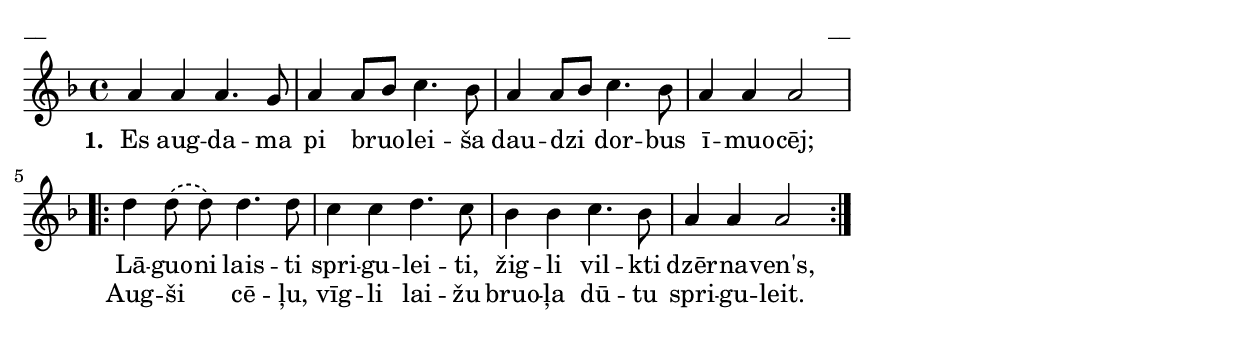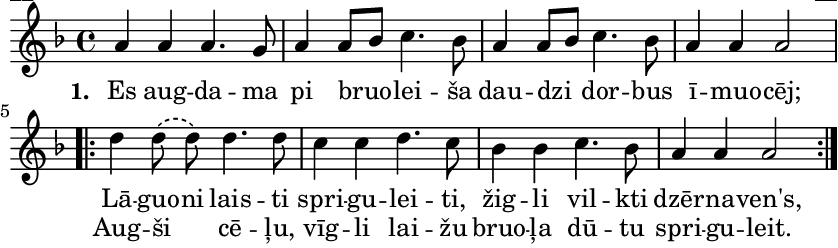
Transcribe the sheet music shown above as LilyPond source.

\version "2.13.18"
#(ly:set-option 'crop #t)

\paper {
line-width = 14\cm
left-margin = 0.4\cm
between-system-padding = 0.1\cm
between-system-space = 0.1\cm
}
% SBTZK, p.28
\layout {
indent = #0
ragged-last = ##f
}


voiceA = \relative c' {
\clef "treble"
\key f \major
\time 4/4
\phrasingSlurDashed
a'4 a a4. g8 | a4 a8 [bes] c4. bes8 | a4 a8 [bes] c4. bes8 | a4 a a2 |
\repeat volta2 { d4 d8 \(d\) d4. d8 | c4 c d4. c8 | bes4 bes c4. bes8 | a4 a a2 }
}

lyricA = \lyricmode {
\set stanza = "1. "
Es aug -- da -- ma pi bruo -- lei -- ša dau -- dzi dor -- bus ī -- muo -- cēj;
Lā -- guo -- ni lais -- ti spri -- gu -- lei -- ti, žig -- li vil -- kti dzēr -- na -- ven's,
}

lyricB = \lyricmode {
_ _ _ _ _ _ _ _ _ _ _ _ _ _ _
Aug -- ši _ cē -- ļu, vīg -- li lai -- žu bruo -- ļa dū -- tu spri -- gu -- leit.
}

fullScore = <<
%\new ChordNames { \chordsA }
\new Staff {
<<
\new Voice = "voiceA" { \oneVoice \autoBeamOff \voiceA }
\new Lyrics \lyricsto "voiceA" \lyricA
\new Lyrics \lyricsto "voiceA" \lyricB
%\new Voice = "voiceB" { \voiceTwo \autoBeamOff \voiceB }
>>
}
>>



\score {
\fullScore
\header { piece = "__" opus = "__" }
}
\markup { \with-color #(x11-color 'white) \sans \smaller "__" }
\score {
\unfoldRepeats
\fullScore
\midi {
\context { \Staff \remove "Staff_performer" }
\context { \Voice \consists "Staff_performer" }
}
}


